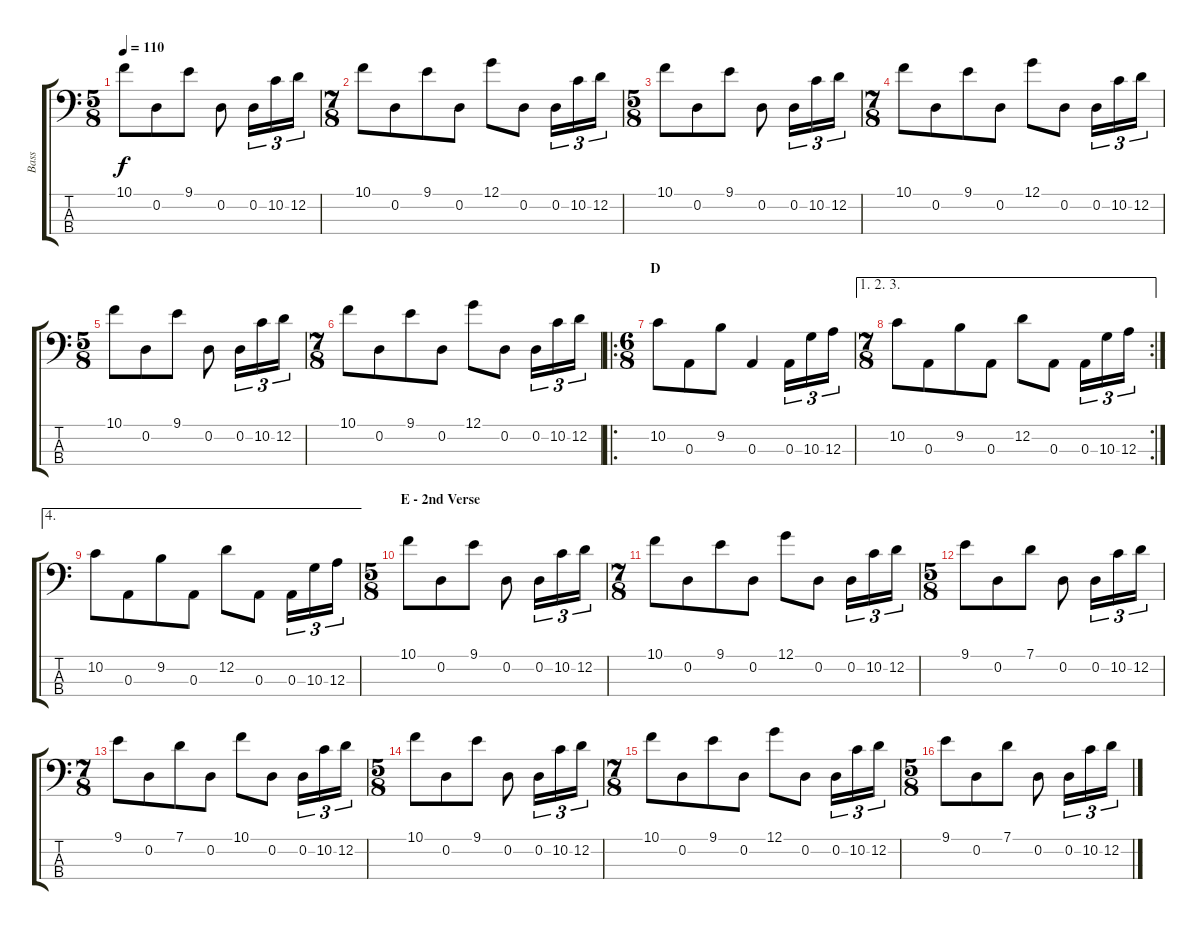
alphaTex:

\track ("Bass" "Bass") {instrument electricbasspick}
\staff {score tabs}
\tuning (G2 D2 A1 D1) {hide}
\ts (5 8)
\tempo 110
\clef f4
\ks c
10.1.8{dy f} 0.2.8 9.1.8 0.2.8 0.2.16{tu (3 2)} 10.2.16{tu (3 2)} 12.2.16{tu (3 2)} |
\ts (7 8)
10.1.8 0.2.8 9.1.8 0.2.8 12.1.8 0.2.8 0.2.16{tu (3 2)} 10.2.16{tu (3 2)} 12.2.16{tu (3 2)} |
\ts (5 8)
10.1.8 0.2.8 9.1.8 0.2.8 0.2.16{tu (3 2)} 10.2.16{tu (3 2)} 12.2.16{tu (3 2)} |
\ts (7 8)
10.1.8 0.2.8 9.1.8 0.2.8 12.1.8 0.2.8 0.2.16{tu (3 2)} 10.2.16{tu (3 2)} 12.2.16{tu (3 2)} |
\ts (5 8)
10.1.8 0.2.8 9.1.8 0.2.8 0.2.16{tu (3 2)} 10.2.16{tu (3 2)} 12.2.16{tu (3 2)} |
\ts (7 8)
10.1.8 0.2.8 9.1.8 0.2.8 12.1.8 0.2.8 0.2.16{tu (3 2)} 10.2.16{tu (3 2)} 12.2.16{tu (3 2)} |
\ro
\ts (6 8)
\section ("" "D")
10.2.8 0.3.8 9.2.8 0.3.4 0.3.16{tu (3 2)} 10.3.16{tu (3 2)} 12.3.16{tu (3 2)} |
\ae (1 2 3)
\rc 2
\ts (7 8)
10.2.8 0.3.8 9.2.8 0.3.8 12.2.8 0.3.8 0.3.16{tu (3 2)} 10.3.16{tu (3 2)} 12.3.16{tu (3 2)} |
\ae 4
10.2.8 0.3.8 9.2.8 0.3.8 12.2.8 0.3.8 0.3.16{tu (3 2)} 10.3.16{tu (3 2)} 12.3.16{tu (3 2)} |
\ts (5 8)
\section ("" "E - 2nd Verse")
10.1.8 0.2.8 9.1.8 0.2.8 0.2.16{tu (3 2)} 10.2.16{tu (3 2)} 12.2.16{tu (3 2)} |
\ts (7 8)
10.1.8 0.2.8 9.1.8 0.2.8 12.1.8 0.2.8 0.2.16{tu (3 2)} 10.2.16{tu (3 2)} 12.2.16{tu (3 2)} |
\ts (5 8)
9.1.8 0.2.8 7.1.8 0.2.8 0.2.16{tu (3 2)} 10.2.16{tu (3 2)} 12.2.16{tu (3 2)} |
\ts (7 8)
9.1.8 0.2.8 7.1.8 0.2.8 10.1.8 0.2.8 0.2.16{tu (3 2)} 10.2.16{tu (3 2)} 12.2.16{tu (3 2)} |
\ts (5 8)
10.1.8 0.2.8 9.1.8 0.2.8 0.2.16{tu (3 2)} 10.2.16{tu (3 2)} 12.2.16{tu (3 2)} |
\ts (7 8)
10.1.8 0.2.8 9.1.8 0.2.8 12.1.8 0.2.8 0.2.16{tu (3 2)} 10.2.16{tu (3 2)} 12.2.16{tu (3 2)} |
\ts (5 8)
9.1.8 0.2.8 7.1.8 0.2.8 0.2.16{tu (3 2)} 10.2.16{tu (3 2)} 12.2.16{tu (3 2)}
